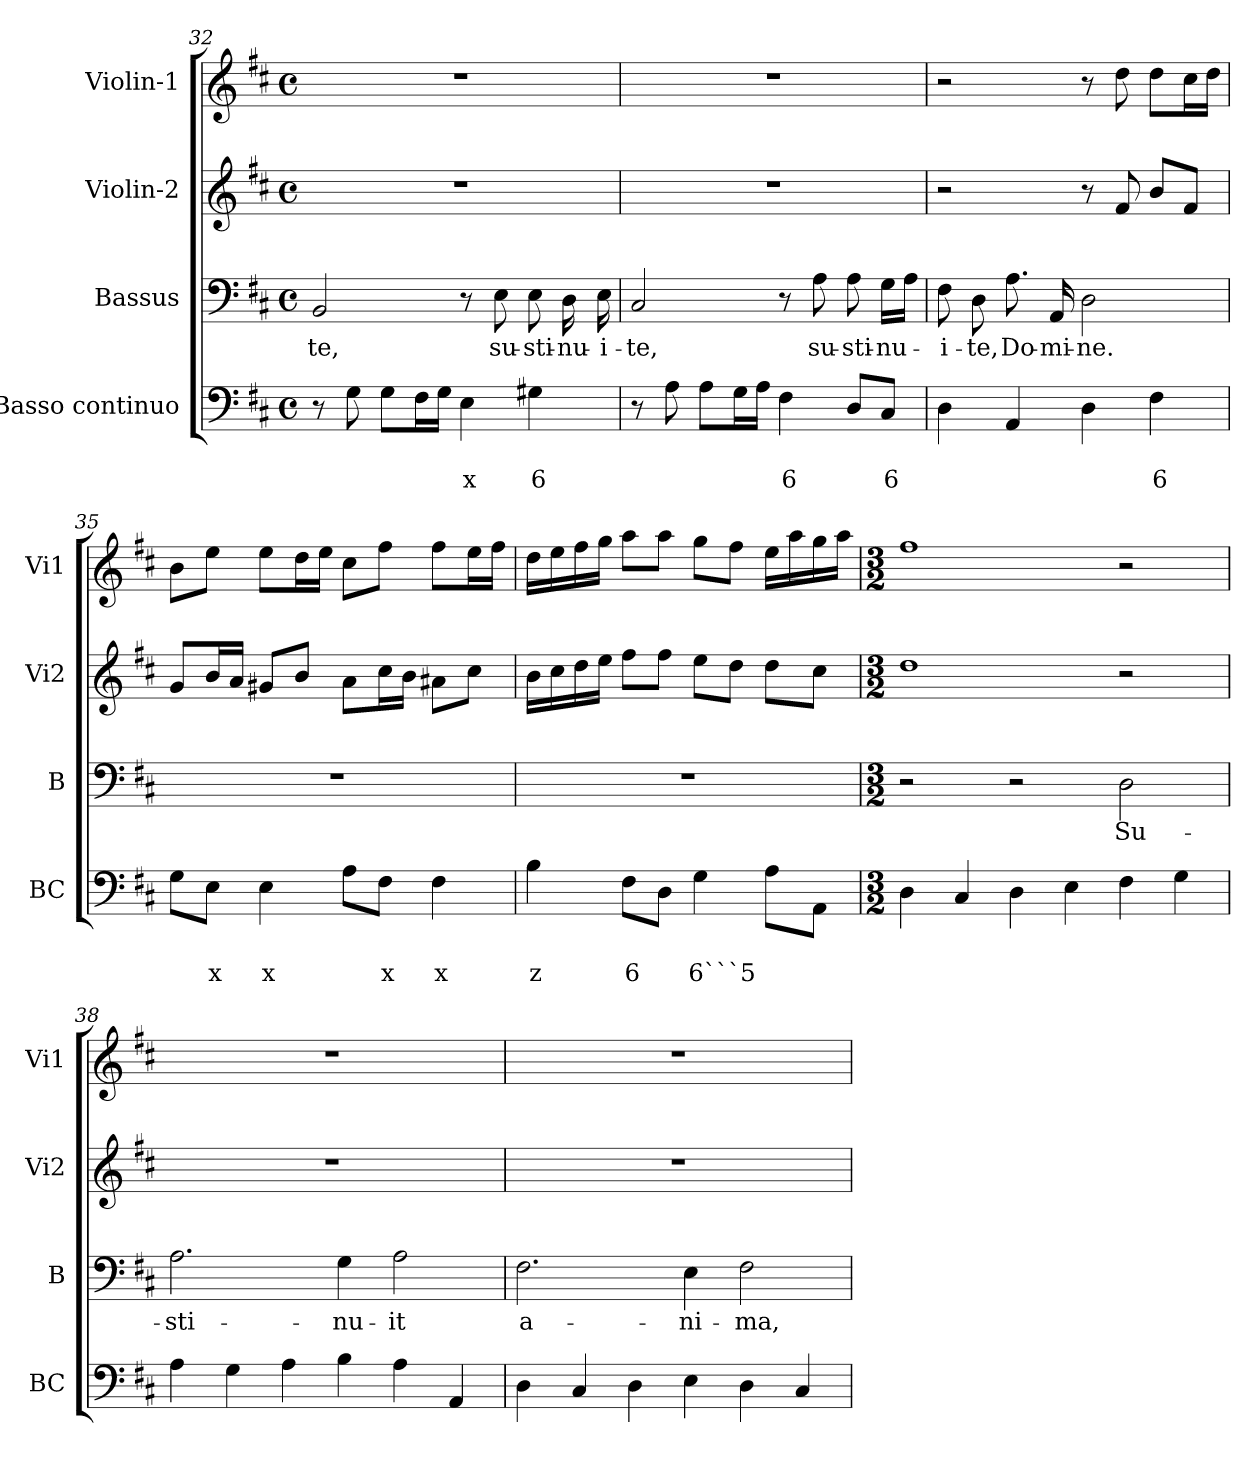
**kern	**text	**text	**kern	**text	**kern	**kern
*part4	*part4	*part4	*part3	*part3	*part2	*part1
*staff4	*staff4	*staff4	*staff3	*staff3	*staff2	*staff1
*I"Basso continuo	*	*	*I"Bassus	*	*I"Violin-2	*I"Violin-1
*I'BC	*	*	*I'B	*	*I'Vi2	*I'Vi1
*clefF4	*	*	*clefF4	*	*clefG2	*clefG2
*k[f#c#]	*	*	*k[f#c#]	*	*k[f#c#]	*k[f#c#]
*D:	*	*	*D:	*	*D:	*D:
*M4/4	*	*	*M4/4	*	*M4/4	*M4/4
*met(c)	*	*	*met(c)	*	*met(c)	*met(c)
=32	=32	=32	=32	=32	=32	=32
!	!	!	!	!LO:LY:b	!	!
8r	.	.	2BB/	-te,	1r	1r
8G\	.	.	.	.	.	.
8G\L	.	.	.	.	.	.
16F#\L	.	.	.	.	.	.
16G\JJ	.	.	.	.	.	.
!	!	!LO:LY:b	!	!	!	!
4E\	.	x	8r	.	.	.
!	!	!	!	!LO:LY:b	!	!
.	.	.	8E\	su-	.	.
!	!	!LO:LY:b	!	!	!	!
!	!	!	!	!LO:LY:b	!	!
4G#X\	.	6	8E\	-sti-	.	.
!	!	!	!	!LO:LY:b	!	!
.	.	.	16D\	-nu-	.	.
!	!	!	!	!LO:LY:b	!	!
.	.	.	16E\	-i-	.	.
=33	=33	=33	=33	=33	=33	=33
!	!	!	!	!LO:LY:b	!	!
8r	.	.	2C#/	-te,	1r	1r
8A\	.	.	.	.	.	.
8A\L	.	.	.	.	.	.
16G\L	.	.	.	.	.	.
16A\JJ	.	.	.	.	.	.
!	!	!LO:LY:b	!	!	!	!
4F#\	.	6	8r	.	.	.
!	!	!	!	!LO:LY:b	!	!
.	.	.	8A\	su-	.	.
!	!	!	!	!LO:LY:b	!	!
8D/L	.	.	8A\	-sti-	.	.
!	!	!LO:LY:b	!	!	!	!
!	!	!	!	!LO:LY:b	!	!
8C#/J	.	6	16G\LL	-nu-	.	.
.	.	.	16A\JJ	.	.	.
!!LO:PB:g=z
=34	=34	=34	=34	=34	=34	=34
!	!	!	!	!LO:LY:b	!	!
4D\	.	.	8F#\	-i-	2r	2r
!	!	!	!	!LO:LY:b	!	!
.	.	.	8D\	-te,	.	.
!	!	!	!	!LO:LY:b	!	!
4AA/	.	.	8.A\	Do-	.	.
!	!	!	!	!LO:LY:b	!	!
.	.	.	16AA/	-mi-	.	.
!	!	!	!	!LO:LY:b	!	!
4D\	.	.	2D\	-ne.	8r	8r
.	.	.	.	.	8f#/	8dd\
!	!	!LO:LY:b	!	!	!	!
4F#\	.	6	.	.	8b/L	8dd\L
.	.	.	.	.	8f#/J	16cc#\L
.	.	.	.	.	.	16dd\JJ
=35	=35	=35	=35	=35	=35	=35
8G\L	.	.	1r	.	8g/L	8b\L
!	!	!LO:LY:b	!	!	!	!
8E\J	.	x	.	.	16b/L	8ee\J
.	.	.	.	.	16a/JJ	.
!	!	!LO:LY:b	!	!	!	!
4E\	.	x	.	.	8g#X/L	8ee\L
.	.	.	.	.	8b/J	16dd\L
.	.	.	.	.	.	16ee\JJ
8A\L	.	.	.	.	8a\L	8cc#\L
!	!	!LO:LY:b	!	!	!	!
8F#\J	.	x	.	.	16cc#\L	8ff#\J
.	.	.	.	.	16b\JJ	.
!	!	!LO:LY:b	!	!	!	!
4F#\	.	x	.	.	8a#X\L	8ff#\L
.	.	.	.	.	8cc#\J	16ee\L
.	.	.	.	.	.	16ff#\JJ
=36	=36	=36	=36	=36	=36	=36
!	!	!LO:LY:b	!	!	!	!
4B\	.	z	1r	.	16b\LL	16dd\LL
.	.	.	.	.	16cc#\	16ee\
.	.	.	.	.	16dd\	16ff#\
.	.	.	.	.	16ee\JJ	16gg\JJ
!	!	!LO:LY:b	!	!	!	!
8F#\L	.	6	.	.	8ff#\L	8aa\L
8D\J	.	.	.	.	8ff#\J	8aa\J
!	!	!LO:LY:b	!	!	!	!
4G\	.	6```5	.	.	8ee\L	8gg\L
.	.	.	.	.	8dd\J	8ff#\J
8A\L	.	.	.	.	8dd\L	16ee\LL
.	.	.	.	.	.	16aa\
8AA\J	.	.	.	.	8cc#\J	16gg\
.	.	.	.	.	.	16aa\JJ
!!LO:LB:g=z
=37	=37	=37	=37	=37	=37	=37
*M3/2	*	*	*M3/2	*	*M3/2	*M3/2
4D\	.	.	2r	.	1dd	1ff#
4C#/	.	.	.	.	.	.
4D\	.	.	2r	.	.	.
4E\	.	.	.	.	.	.
!	!	!	!	!LO:LY:b	!	!
4F#\	.	.	2D\	Su-	2r	2r
4G\	.	.	.	.	.	.
=38	=38	=38	=38	=38	=38	=38
!	!	!	!	!LO:LY:b	!	!
4A\	.	.	2.A\	-sti-	1.r	1.r
4G\	.	.	.	.	.	.
4A\	.	.	.	.	.	.
!	!	!	!	!LO:LY:b	!	!
4B\	.	.	4G\	-nu-	.	.
!	!	!	!	!LO:LY:b	!	!
4A\	.	.	2A\	-it	.	.
4AA/	.	.	.	.	.	.
=39	=39	=39	=39	=39	=39	=39
!	!	!	!	!LO:LY:b	!	!
4D\	.	.	2.F#\	a-	1.r	1.r
4C#/	.	.	.	.	.	.
4D\	.	.	.	.	.	.
!	!	!	!	!LO:LY:b	!	!
4E\	.	.	4E\	-ni-	.	.
!	!	!	!	!LO:LY:b	!	!
4D\	.	.	2F#\	-ma,	.	.
4C#/	.	.	.	.	.	.
=	=	=	=	=	=	=
*-	*-	*-	*-	*-	*-	*-
